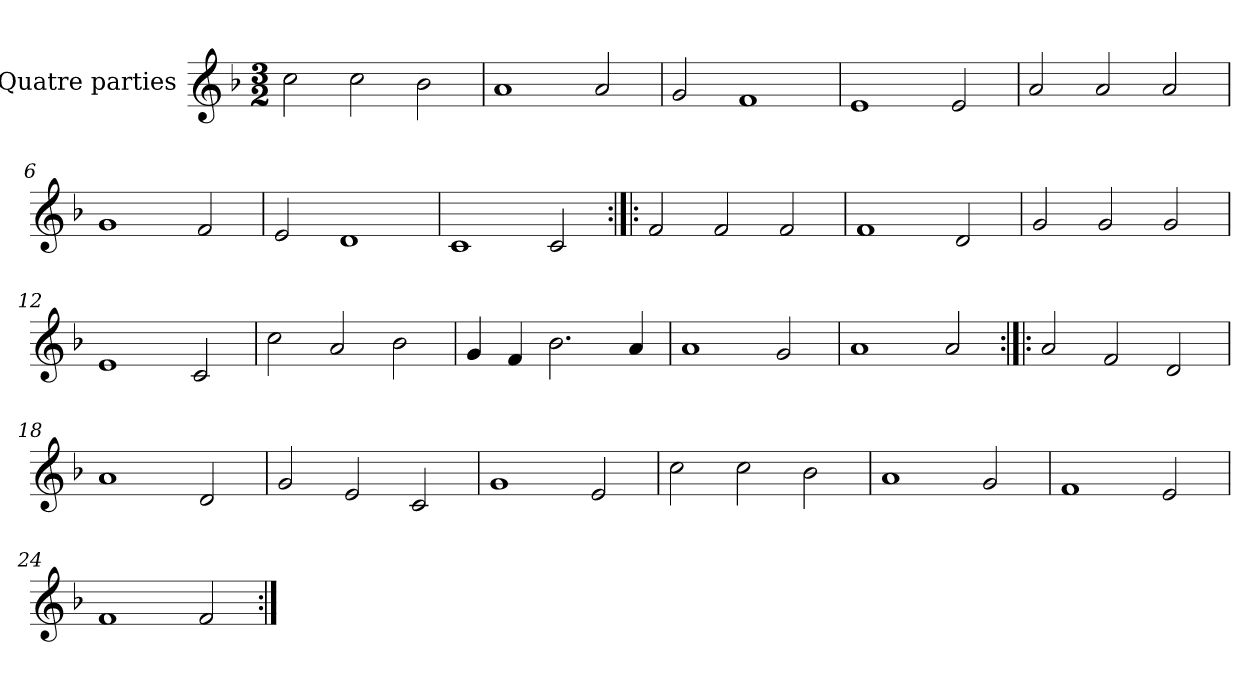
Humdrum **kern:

**kern
*part1
*staff1
*I"Quatre parties
*clefG2
*k[b-]
*M3/2
*MM180
=1
2cc\
2cc\
2b-\
=2
1a
2a/
=3
2g/
1f
=4
1e
2e/
=5
2a/
2a/
2a/
=6
1g
2f/
=7
2e/
1d
=8
1c
2c/
=9:|!|:
2f/
2f/
2f/
=10
1f
2d/
=11
2g/
2g/
2g/
=12
1e
2c/
=13
2cc\
2a/
2b-\
=14
4g/
4f/
2.b-\
4a/
=15
1a
2g/
=16
1a
2a/
=17:|!|:
2a/
2f/
2d/
=18
1a
2d/
=19
2g/
2e/
2c/
=20
1g
2e/
=21
2cc\
2cc\
2b-\
=22
1a
2g/
=23
1f
2e/
=24
1f
2f/
=:|!
*-
